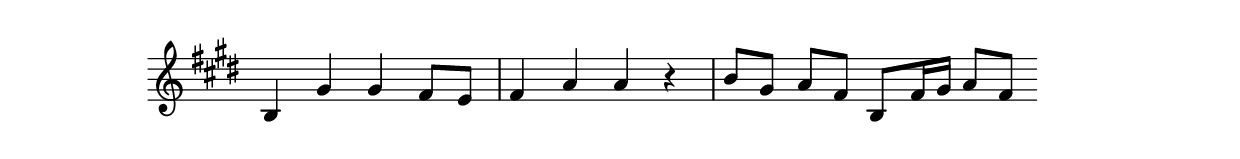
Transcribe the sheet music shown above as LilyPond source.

#(ly:set-option 'midi-extension "mid")
\version "2.12.3"
\include "english.ly"
\header{ 
}
%{
Key: E
Mode: Major

| P G G RS | R m m - | PG mR P-RG mR |
  .                          .

%}
melody = {
\once \override Staff.TimeSignature #'stencil = ##f
\clef treble
\key c 
\major
  g4 e'4 e'4 d'8[ c'8] \bar "|"  d'4 f'4 f'4 r4 \bar "|"  g'8[ e'8] f'8[ d'8] g8[ d'16 e'16] f'8[ d'8] \bar "|" \bar "" \break 
 }
text = \lyricmode {
                 
}
\score{
\transpose c' e'
<<
\new Voice = "one" {
\melody
}
\new Lyrics \lyricsto "one" \text
>>
\layout {
\context {
\Score
}
}
\midi {
\context {
\Score
tempoWholesPerMinute = #(ly:make-moment 200 4)
}
}
}